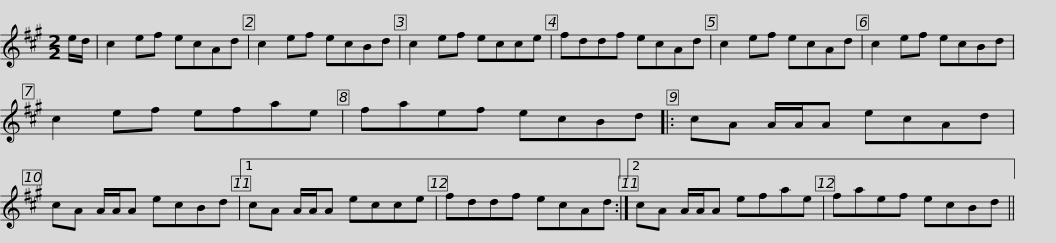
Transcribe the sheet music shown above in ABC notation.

X:1
L:1/8
M:2/2
I:linebreak $
K:A
V:1 treble
V:1
 e/d/ | c2 ef ecAd | c2 ef ecBd | c2 ef ecce | fddf ecAd | %5
 c2 ef ecAd |$ c2 ef ecBd | c2 ef efae | faef ecBd |: cA A/A/A ecAd | %10
 cA A/A/A ecBd |1$ cA A/A/A ecce | fddf ecAd :|2 cA A/A/A efae | faef ecBd || %15
